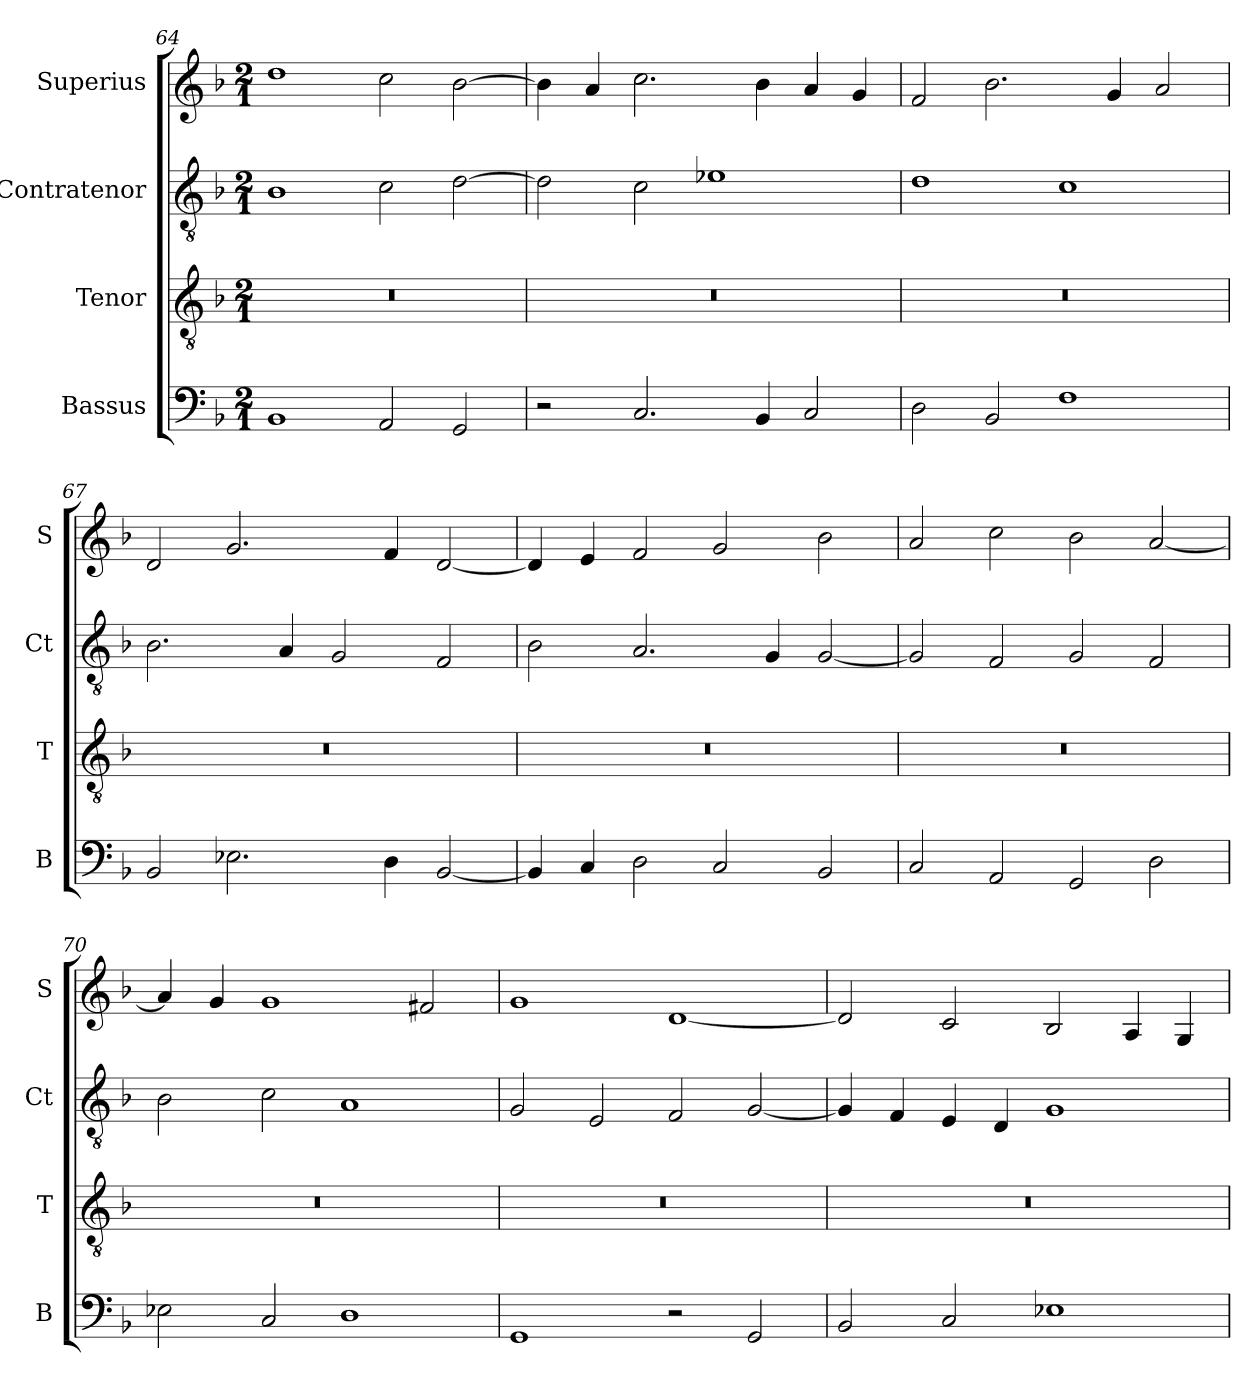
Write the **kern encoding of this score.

**kern	**kern	**kern	**kern
*part4	*part3	*part2	*part1
*staff4	*staff3	*staff2	*staff1
*I"Bassus	*I"Tenor	*I"Contratenor	*I"Superius
*I'B	*I'T	*I'Ct	*I'S
*clefF4	*clefGv2	*clefGv2	*clefG2
*k[b-]	*k[b-]	*k[b-]	*k[b-]
*M2/1	*M2/1	*M2/1	*M2/1
=64	=64	=64	=64
1BB-	0r	1B-	1dd
2AA/	.	2c\	2cc\
2GG/	.	[2d\	[2b-\
=65	=65	=65	=65
2r	0r	2d\]	4b-\]
.	.	.	4a/
2.C/	.	2c\	2.cc\
.	.	1e-X	.
4BB-/	.	.	4b-\
2C/	.	.	4a/
.	.	.	4g/
=66	=66	=66	=66
2D\	0r	1d	2f/
2BB-/	.	.	2.b-\
1F	.	1c	.
.	.	.	4g/
.	.	.	2a/
=67	=67	=67	=67
2BB-/	0r	2.B-\	2d/
2.E-X\	.	.	2.g/
.	.	4A/	.
.	.	2G/	.
4D\	.	.	4f/
[2BB-/	.	2F/	[2d/
=68	=68	=68	=68
4BB-/]	0r	2B-\	4d/]
4C/	.	.	4e/
2D\	.	2.A/	2f/
2C/	.	.	2g/
.	.	4G/	.
2BB-/	.	[2G/	2b-\
=69	=69	=69	=69
2C/	0r	2G/]	2a/
2AA/	.	2F/	2cc\
2GG/	.	2G/	2b-\
2D\	.	2F/	[2a/
=70	=70	=70	=70
2E-X\	0r	2B-\	4a/]
.	.	.	4g/
2C/	.	2c\	1g
1D	.	1A	.
.	.	.	2f#X/
=71	=71	=71	=71
1GG	0r	2G/	1g
.	.	2E/	.
2r	.	2F/	[1d
2GG/	.	[2G/	.
=72	=72	=72	=72
2BB-/	0r	4G/]	2d/]
.	.	4F/	.
2C/	.	4E/	2c/
.	.	4D/	.
1E-X	.	1G	2B-/
.	.	.	4A/
.	.	.	4G/
=	=	=	=
*-	*-	*-	*-
